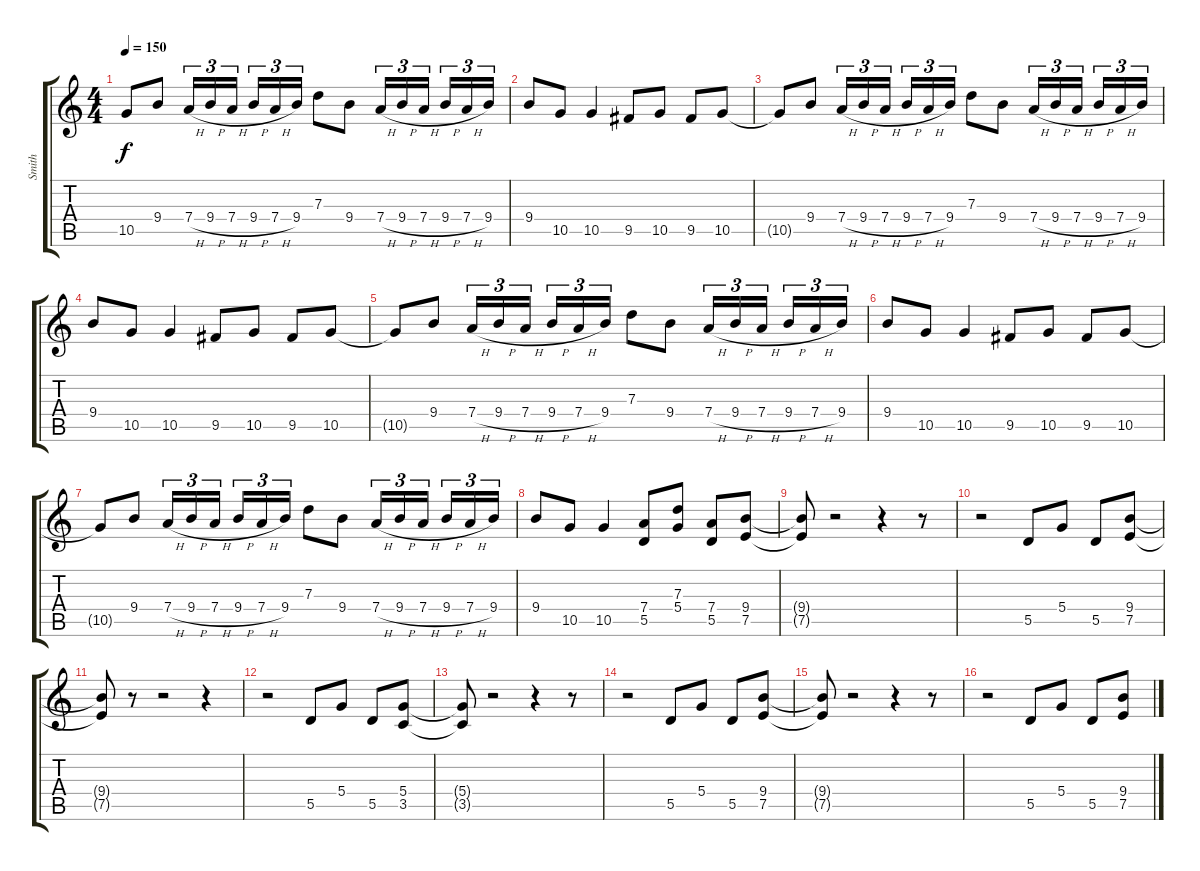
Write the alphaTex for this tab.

\track ("Smith" "Smith") {instrument distortionguitar}
\staff {score tabs}
\tuning (E4 B3 G3 D3 A2 E2) {hide}
\ts (4 4)
\tempo 150
\clef g2
\ks c
10.5{t}.8{dy f} 9.4.8 7.4{h}.16{tu (3 2)} 9.4{h}.16{tu (3 2)} 7.4{h}.16{tu (3 2)} 9.4{h}.16{tu (3 2)} 7.4{h}.16{tu (3 2)} 9.4.16{tu (3 2)} 7.3.8 9.4.8 7.4{h}.16{tu (3 2)} 9.4{h}.16{tu (3 2)} 7.4{h}.16{tu (3 2)} 9.4{h}.16{tu (3 2)} 7.4{h}.16{tu (3 2)} 9.4.16{tu (3 2)} |
9.4.8 10.5.8 10.5.4 9.5.8 10.5.8 9.5.8 10.5.8 |
10.5{t}.8 9.4.8 7.4{h}.16{tu (3 2)} 9.4{h}.16{tu (3 2)} 7.4{h}.16{tu (3 2)} 9.4{h}.16{tu (3 2)} 7.4{h}.16{tu (3 2)} 9.4.16{tu (3 2)} 7.3.8 9.4.8 7.4{h}.16{tu (3 2)} 9.4{h}.16{tu (3 2)} 7.4{h}.16{tu (3 2)} 9.4{h}.16{tu (3 2)} 7.4{h}.16{tu (3 2)} 9.4.16{tu (3 2)} |
9.4.8 10.5.8 10.5.4 9.5.8 10.5.8 9.5.8 10.5.8 |
10.5{t}.8 9.4.8 7.4{h}.16{tu (3 2)} 9.4{h}.16{tu (3 2)} 7.4{h}.16{tu (3 2)} 9.4{h}.16{tu (3 2)} 7.4{h}.16{tu (3 2)} 9.4.16{tu (3 2)} 7.3.8 9.4.8 7.4{h}.16{tu (3 2)} 9.4{h}.16{tu (3 2)} 7.4{h}.16{tu (3 2)} 9.4{h}.16{tu (3 2)} 7.4{h}.16{tu (3 2)} 9.4.16{tu (3 2)} |
9.4.8 10.5.8 10.5.4 9.5.8 10.5.8 9.5.8 10.5.8 |
10.5{t}.8 9.4.8 7.4{h}.16{tu (3 2)} 9.4{h}.16{tu (3 2)} 7.4{h}.16{tu (3 2)} 9.4{h}.16{tu (3 2)} 7.4{h}.16{tu (3 2)} 9.4.16{tu (3 2)} 7.3.8 9.4.8 7.4{h}.16{tu (3 2)} 9.4{h}.16{tu (3 2)} 7.4{h}.16{tu (3 2)} 9.4{h}.16{tu (3 2)} 7.4{h}.16{tu (3 2)} 9.4.16{tu (3 2)} |
9.4.8 10.5.8 10.5.4 (7.4 5.5).8 (7.3 5.4).8 (7.4 5.5).8 (9.4 7.5).8 |
(9.4{t} 7.5{t}).8 r.2 r.4 r.8 |
r.2 5.5.8 5.4.8 5.5.8 (9.4 7.5).8 |
(9.4{t} 7.5{t}).8 r.8 r.2 r.4 |
r.2 5.5.8 5.4.8 5.5.8 (5.4 3.5).8 |
(5.4{t} 3.5{t}).8 r.2 r.4 r.8 |
r.2 5.5.8 5.4.8 5.5.8 (9.4 7.5).8 |
(9.4{t} 7.5{t}).8 r.2 r.4 r.8 |
r.2 5.5.8 5.4.8 5.5.8 (9.4 7.5).8
